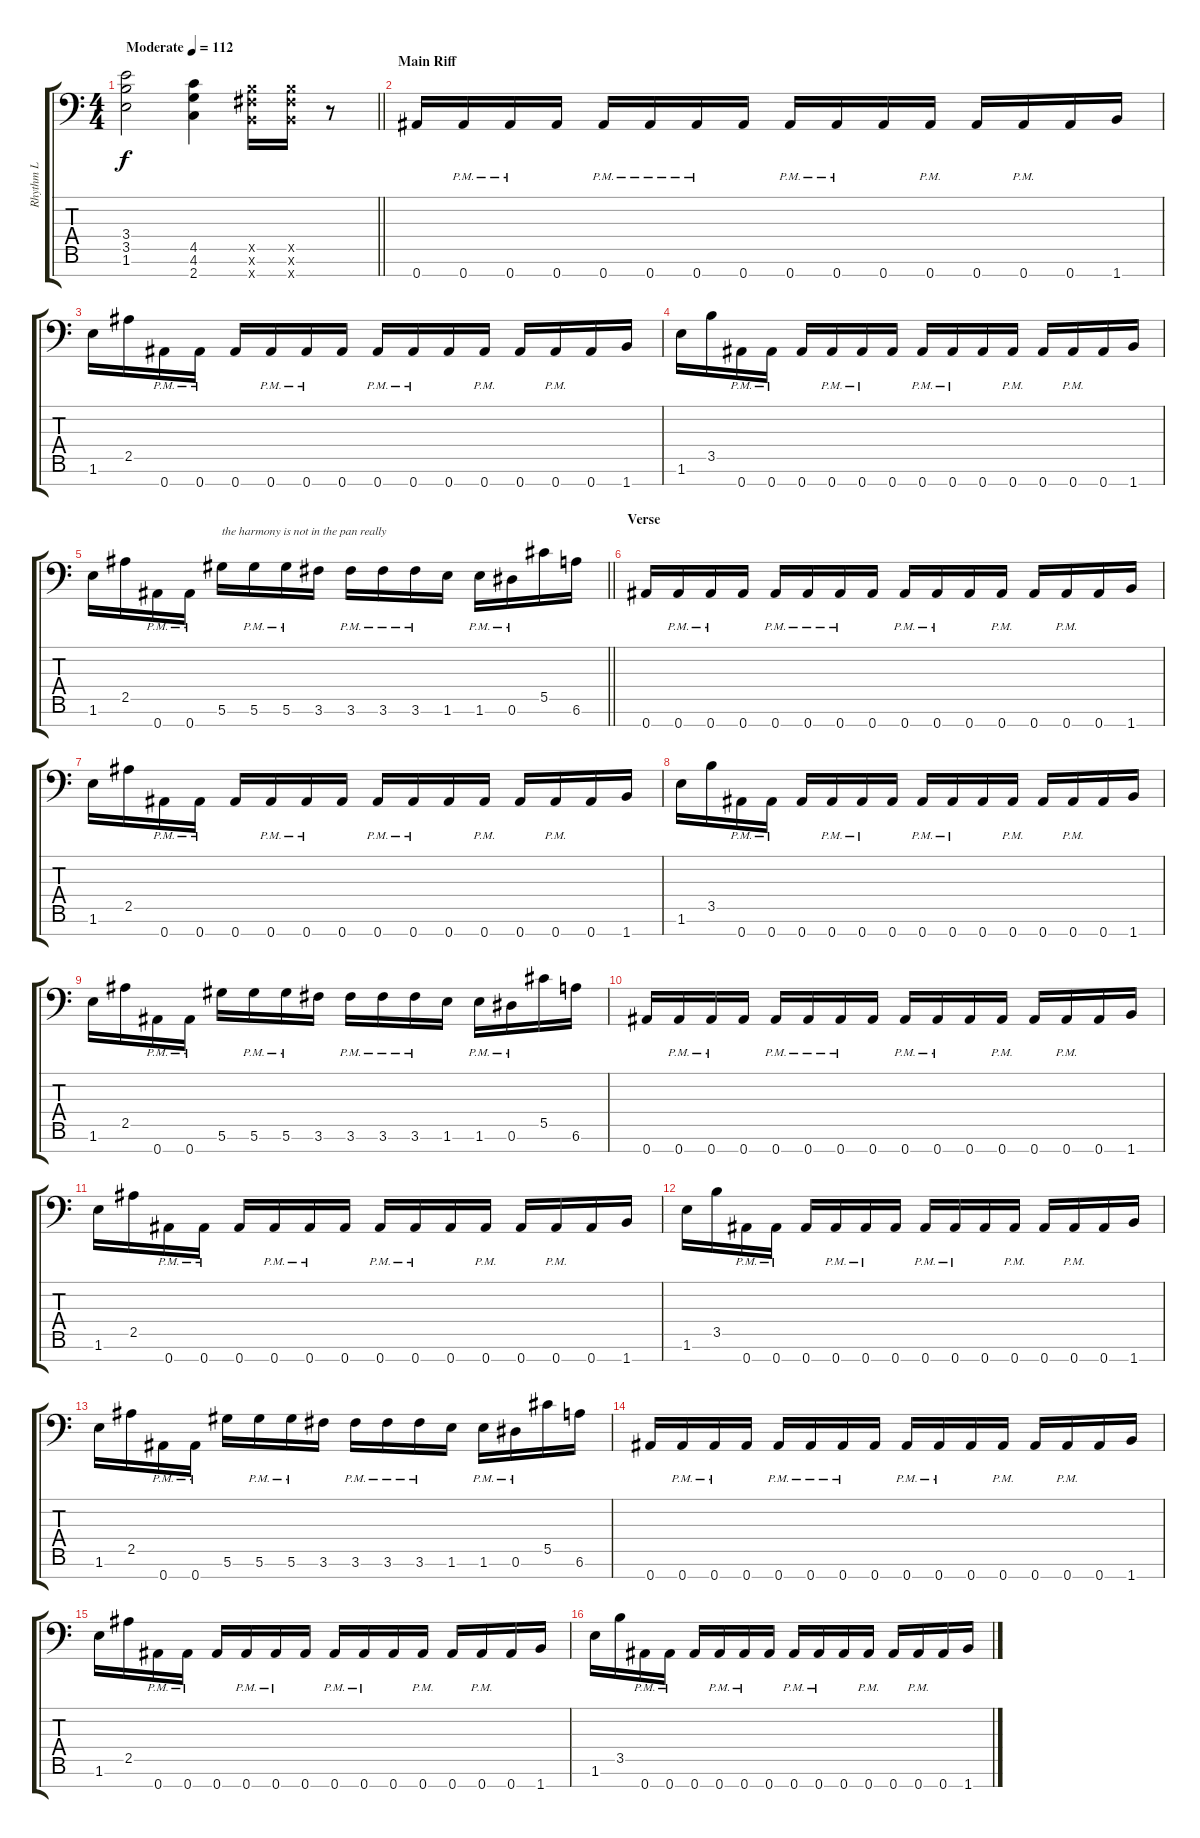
\track ("Rhythm L" "Rhythm L") {instrument distortionguitar}
\staff {score tabs}
\tuning (Eb4 Bb3 Gb3 Db3 Ab2 Eb2 Bb1) {hide}
\ts (4 4)
\tempo (112 "Moderate")
\clef f4
\barLineRight lightlight
\ks c
(3.4 3.5 1.6).2{dy f instrument distortionguitar} (4.5 4.6 2.7).4 (3.5{x} 3.6{x} 1.7{x}).16 (3.5{x} 3.6{x} 1.7{x}).16 r.8 |
\section ("" "Main Riff")
0.7.16 0.7{pm}.16 0.7{pm}.16 0.7.16 0.7{pm}.16 0.7{pm}.16 0.7{pm}.16 0.7.16 0.7{pm}.16 0.7{pm}.16 0.7.16 0.7{pm}.16 0.7.16 0.7{pm}.16 0.7.16 1.7.16 |
1.6.16 2.5.16 0.7{pm}.16 0.7{pm}.16 0.7.16 0.7{pm}.16 0.7{pm}.16 0.7.16 0.7{pm}.16 0.7{pm}.16 0.7.16 0.7{pm}.16 0.7.16 0.7{pm}.16 0.7.16 1.7.16 |
1.6.16 3.5.16 0.7{pm}.16 0.7{pm}.16 0.7.16 0.7{pm}.16 0.7{pm}.16 0.7.16 0.7{pm}.16 0.7{pm}.16 0.7.16 0.7{pm}.16 0.7.16 0.7{pm}.16 0.7.16 1.7.16 |
\barLineRight lightlight
1.6.16 2.5.16 0.7{pm}.16 0.7{pm}.16 5.6.16{txt "the harmony is not in the pan really"} 5.6{pm}.16 5.6{pm}.16 3.6.16 3.6{pm}.16 3.6{pm}.16 3.6{pm}.16 1.6.16 1.6{pm}.16 0.6{pm}.16 5.5.16 6.6.16 |
\section ("" "Verse")
0.7.16 0.7{pm}.16 0.7{pm}.16 0.7.16 0.7{pm}.16 0.7{pm}.16 0.7{pm}.16 0.7.16 0.7{pm}.16 0.7{pm}.16 0.7.16 0.7{pm}.16 0.7.16 0.7{pm}.16 0.7.16 1.7.16 |
1.6.16 2.5.16 0.7{pm}.16 0.7{pm}.16 0.7.16 0.7{pm}.16 0.7{pm}.16 0.7.16 0.7{pm}.16 0.7{pm}.16 0.7.16 0.7{pm}.16 0.7.16 0.7{pm}.16 0.7.16 1.7.16 |
1.6.16 3.5.16 0.7{pm}.16 0.7{pm}.16 0.7.16 0.7{pm}.16 0.7{pm}.16 0.7.16 0.7{pm}.16 0.7{pm}.16 0.7.16 0.7{pm}.16 0.7.16 0.7{pm}.16 0.7.16 1.7.16 |
1.6.16 2.5.16 0.7{pm}.16 0.7{pm}.16 5.6.16 5.6{pm}.16 5.6{pm}.16 3.6.16 3.6{pm}.16 3.6{pm}.16 3.6{pm}.16 1.6.16 1.6{pm}.16 0.6{pm}.16 5.5.16 6.6.16 |
0.7.16 0.7{pm}.16 0.7{pm}.16 0.7.16 0.7{pm}.16 0.7{pm}.16 0.7{pm}.16 0.7.16 0.7{pm}.16 0.7{pm}.16 0.7.16 0.7{pm}.16 0.7.16 0.7{pm}.16 0.7.16 1.7.16 |
1.6.16 2.5.16 0.7{pm}.16 0.7{pm}.16 0.7.16 0.7{pm}.16 0.7{pm}.16 0.7.16 0.7{pm}.16 0.7{pm}.16 0.7.16 0.7{pm}.16 0.7.16 0.7{pm}.16 0.7.16 1.7.16 |
1.6.16 3.5.16 0.7{pm}.16 0.7{pm}.16 0.7.16 0.7{pm}.16 0.7{pm}.16 0.7.16 0.7{pm}.16 0.7{pm}.16 0.7.16 0.7{pm}.16 0.7.16 0.7{pm}.16 0.7.16 1.7.16 |
1.6.16 2.5.16 0.7{pm}.16 0.7{pm}.16 5.6.16 5.6{pm}.16 5.6{pm}.16 3.6.16 3.6{pm}.16 3.6{pm}.16 3.6{pm}.16 1.6.16 1.6{pm}.16 0.6{pm}.16 5.5.16 6.6.16 |
0.7.16 0.7{pm}.16 0.7{pm}.16 0.7.16 0.7{pm}.16 0.7{pm}.16 0.7{pm}.16 0.7.16 0.7{pm}.16 0.7{pm}.16 0.7.16 0.7{pm}.16 0.7.16 0.7{pm}.16 0.7.16 1.7.16 |
1.6.16 2.5.16 0.7{pm}.16 0.7{pm}.16 0.7.16 0.7{pm}.16 0.7{pm}.16 0.7.16 0.7{pm}.16 0.7{pm}.16 0.7.16 0.7{pm}.16 0.7.16 0.7{pm}.16 0.7.16 1.7.16 |
1.6.16 3.5.16 0.7{pm}.16 0.7{pm}.16 0.7.16 0.7{pm}.16 0.7{pm}.16 0.7.16 0.7{pm}.16 0.7{pm}.16 0.7.16 0.7{pm}.16 0.7.16 0.7{pm}.16 0.7.16 1.7.16
